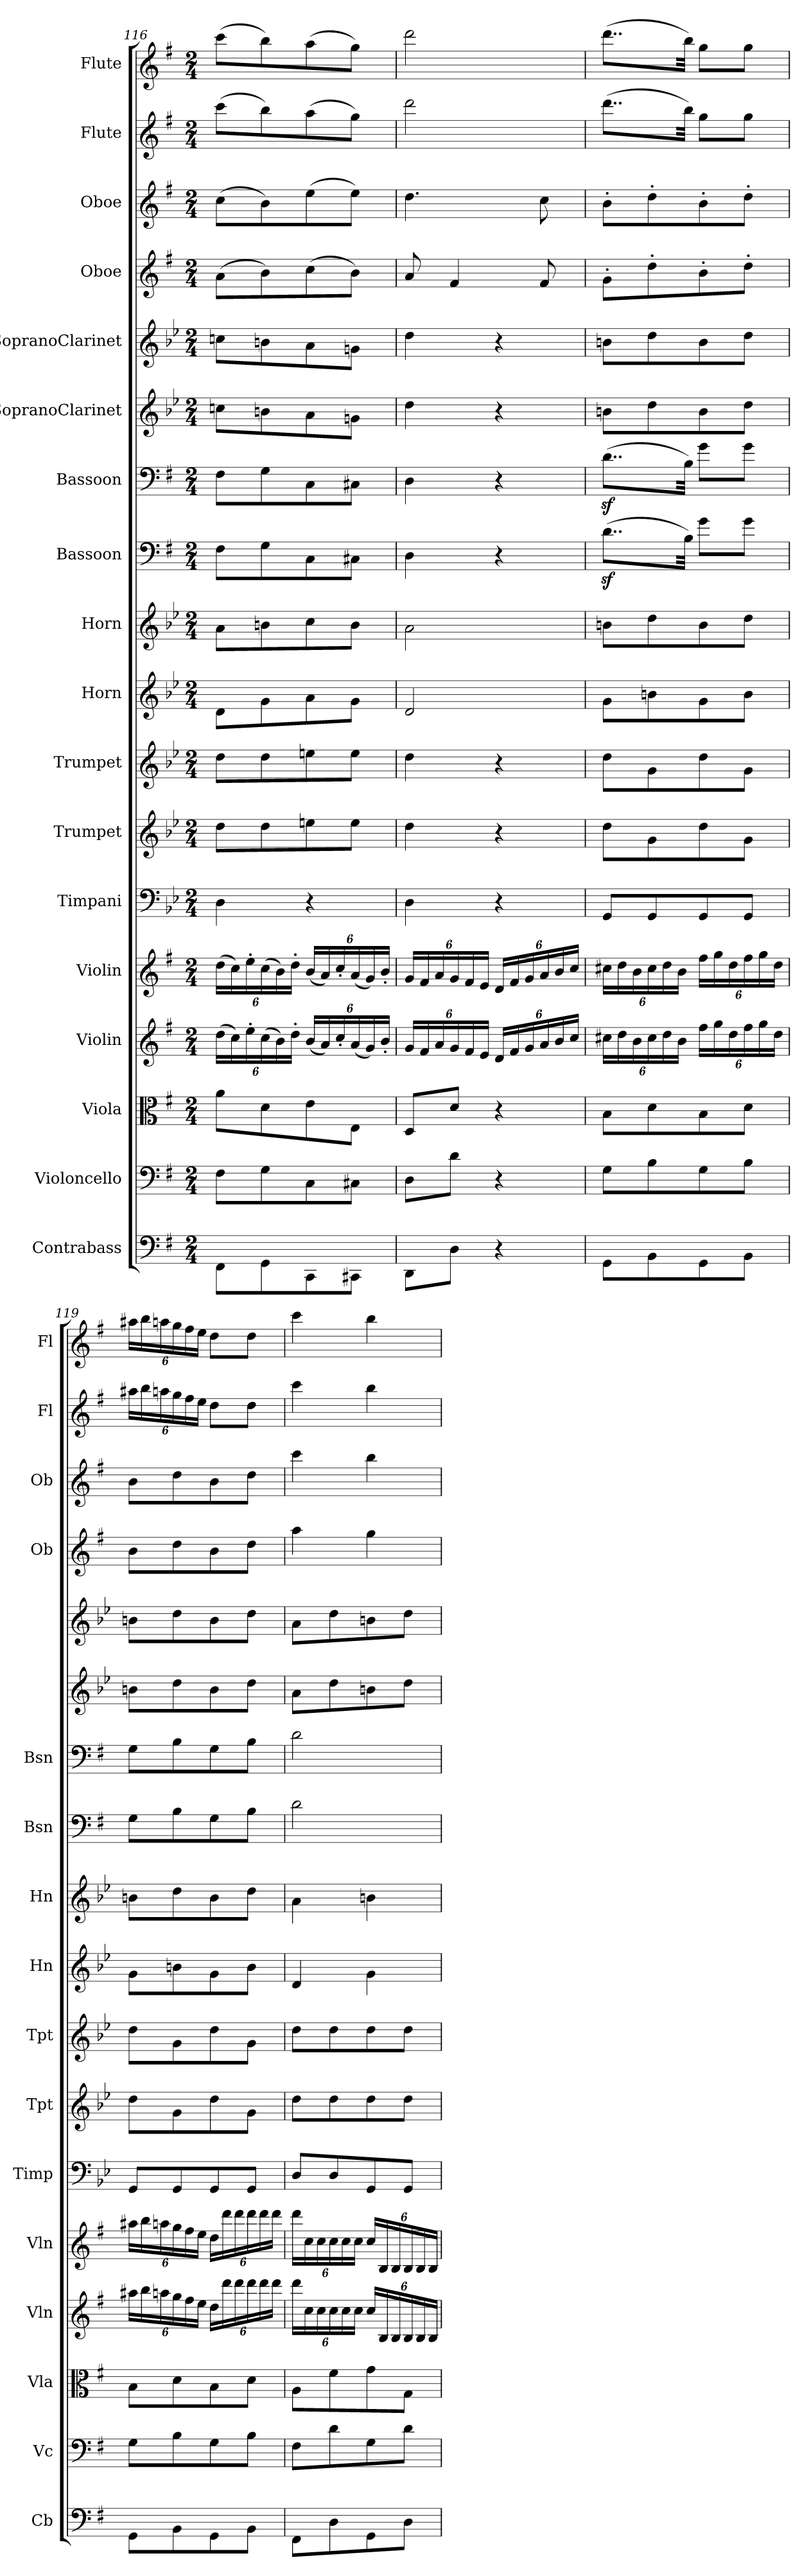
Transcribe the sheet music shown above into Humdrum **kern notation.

**kern	**kern	**kern	**kern	**kern	**kern	**kern	**kern	**kern	**kern	**kern	**kern	**kern	**kern	**kern	**kern	**kern	**kern
*part18	*part17	*part16	*part15	*part14	*part13	*part12	*part11	*part10	*part9	*part8	*part7	*part6	*part5	*part4	*part3	*part2	*part1
*staff18	*staff17	*staff16	*staff15	*staff14	*staff13	*staff12	*staff11	*staff10	*staff9	*staff8	*staff7	*staff6	*staff5	*staff4	*staff3	*staff2	*staff1
*I"Contrabass	*I"Violoncello	*I"Viola	*I"Violin	*I"Violin	*I"Timpani	*I"Trumpet	*I"Trumpet	*I"Horn	*I"Horn	*I"Bassoon	*I"Bassoon	*I"SopranoClarinet	*I"SopranoClarinet	*I"Oboe	*I"Oboe	*I"Flute	*I"Flute
*I'Cb	*I'Vc	*I'Vla	*I'Vln	*I'Vln	*I'Timp	*I'Tpt	*I'Tpt	*I'Hn	*I'Hn	*I'Bsn	*I'Bsn	*	*	*I'Ob	*I'Ob	*I'Fl	*I'Fl
*clefF4	*clefF4	*clefC3	*clefG2	*clefG2	*clefF4	*clefG2	*clefG2	*clefG2	*clefG2	*clefF4	*clefF4	*clefG2	*clefG2	*clefG2	*clefG2	*clefG2	*clefG2
*k[f#]	*k[f#]	*k[f#]	*k[f#]	*k[f#]	*k[b-e-]	*k[b-e-]	*k[b-e-]	*k[b-e-]	*k[b-e-]	*k[f#]	*k[f#]	*k[b-e-]	*k[b-e-]	*k[f#]	*k[f#]	*k[f#]	*k[f#]
*M2/4	*M2/4	*M2/4	*M2/4	*M2/4	*M2/4	*M2/4	*M2/4	*M2/4	*M2/4	*M2/4	*M2/4	*M2/4	*M2/4	*M2/4	*M2/4	*M2/4	*M2/4
=116	=116	=116	=116	=116	=116	=116	=116	=116	=116	=116	=116	=116	=116	=116	=116	=116	=116
8FF#\L	8F#\L	8a\L	(24dd\LL	(24dd\LL	4D\	8dd\L	8dd\L	8d\L	8a\L	8F#\L	8F#\L	8ccn\L	8ccn\L	(8a\L	(8cc\L	(8ccc\L	(8ccc\L
.	.	.	24cc\)	24cc\)	.	.	.	.	.	.	.	.	.	.	.	.	.
.	.	.	24ee'\	24ee'\	.	.	.	.	.	.	.	.	.	.	.	.	.
8GG\	8G\	8d\	(24cc\	(24cc\	.	8dd\	8dd\	8g\	8bn\	8G\	8G\	8bn\	8bn\	8b\)	8b\)	8bb\)	8bb\)
.	.	.	24b\)	24b\)	.	.	.	.	.	.	.	.	.	.	.	.	.
.	.	.	24dd'\JJ	24dd'\JJ	.	.	.	.	.	.	.	.	.	.	.	.	.
8CC\	8C\	8e\	(24b/LL	(24b/LL	4r	8een\	8een\	8a\	8cc\	8C\	8C\	8a\	8a\	(8cc\	(8ee\	(8aa\	(8aa\
.	.	.	24a/)	24a/)	.	.	.	.	.	.	.	.	.	.	.	.	.
.	.	.	24cc'/	24cc'/	.	.	.	.	.	.	.	.	.	.	.	.	.
8CC#X\J	8C#X\J	8E\J	(24a/	(24a/	.	8ee\J	8ee\J	8g\J	8b\J	8C#X\J	8C#X\J	8gn\J	8gn\J	8b\J)	8ee\J)	8gg\J)	8gg\J)
.	.	.	24g/)	24g/)	.	.	.	.	.	.	.	.	.	.	.	.	.
.	.	.	24b'/JJ	24b'/JJ	.	.	.	.	.	.	.	.	.	.	.	.	.
=117	=117	=117	=117	=117	=117	=117	=117	=117	=117	=117	=117	=117	=117	=117	=117	=117	=117
8DD\L	8D\L	8D/L	24g/LL	24g/LL	4D\	4dd\	4dd\	2d/	2a\	4D\	4D\	4dd\	4dd\	8a/	4.dd\	2ddd\	2ddd\
.	.	.	24f#/	24f#/	.	.	.	.	.	.	.	.	.	.	.	.	.
.	.	.	24a/	24a/	.	.	.	.	.	.	.	.	.	.	.	.	.
8D\J	8d\J	8d/J	24g/	24g/	.	.	.	.	.	.	.	.	.	4f#/	.	.	.
.	.	.	24f#/	24f#/	.	.	.	.	.	.	.	.	.	.	.	.	.
.	.	.	24e/JJ	24e/JJ	.	.	.	.	.	.	.	.	.	.	.	.	.
4r	4r	4r	24d/LL	24d/LL	4r	4r	4r	.	.	4r	4r	4r	4r	.	.	.	.
.	.	.	24f#/	24f#/	.	.	.	.	.	.	.	.	.	.	.	.	.
.	.	.	24g/	24g/	.	.	.	.	.	.	.	.	.	.	.	.	.
.	.	.	24a/	24a/	.	.	.	.	.	.	.	.	.	8f#/	8cc\	.	.
.	.	.	24b/	24b/	.	.	.	.	.	.	.	.	.	.	.	.	.
.	.	.	24cc/JJ	24cc/JJ	.	.	.	.	.	.	.	.	.	.	.	.	.
=118	=118	=118	=118	=118	=118	=118	=118	=118	=118	=118	=118	=118	=118	=118	=118	=118	=118
8GG\L	8G\L	8B\L	24cc#X\LL	24cc#X\LL	8GG/L	8dd\L	8dd\L	8g\L	8bn\L	(8..dz\L	(8..dz\L	8bn\L	8bn\L	8g'\L	8b'\L	(8..ddd\L	(8..ddd\L
.	.	.	24dd\	24dd\	.	.	.	.	.	.	.	.	.	.	.	.	.
.	.	.	24b\	24b\	.	.	.	.	.	.	.	.	.	.	.	.	.
8BB\	8B\	8d\	24cc#\	24cc#\	8GG/	8g\	8g\	8bn\	8dd\	.	.	8dd\	8dd\	8dd'\	8dd'\	.	.
.	.	.	24dd\	24dd\	.	.	.	.	.	.	.	.	.	.	.	.	.
.	.	.	24b\JJ	24b\JJ	.	.	.	.	.	.	.	.	.	.	.	.	.
.	.	.	.	.	.	.	.	.	.	32B\Jkk)	32B\Jkk)	.	.	.	.	32bb\Jkk)	32bb\Jkk)
8GG\	8G\	8B\	24ff#\LL	24ff#\LL	8GG/	8dd\	8dd\	8g\	8b\	8g\L	8g\L	8b\	8b\	8b'\	8b'\	8gg\L	8gg\L
.	.	.	24gg\	24gg\	.	.	.	.	.	.	.	.	.	.	.	.	.
.	.	.	24dd\	24dd\	.	.	.	.	.	.	.	.	.	.	.	.	.
8BB\J	8B\J	8d\J	24ff#\	24ff#\	8GG/J	8g\J	8g\J	8b\J	8dd\J	8g\J	8g\J	8dd\J	8dd\J	8dd'\J	8dd'\J	8gg\J	8gg\J
.	.	.	24gg\	24gg\	.	.	.	.	.	.	.	.	.	.	.	.	.
.	.	.	24dd\JJ	24dd\JJ	.	.	.	.	.	.	.	.	.	.	.	.	.
=119	=119	=119	=119	=119	=119	=119	=119	=119	=119	=119	=119	=119	=119	=119	=119	=119	=119
8GG\L	8G\L	8B\L	24aa#X\LL	24aa#X\LL	8GG/L	8dd\L	8dd\L	8g\L	8bn\L	8G\L	8G\L	8bn\L	8bn\L	8b\L	8b\L	24aa#X\LL	24aa#X\LL
.	.	.	24bb\	24bb\	.	.	.	.	.	.	.	.	.	.	.	24bb\	24bb\
.	.	.	24aan\	24aan\	.	.	.	.	.	.	.	.	.	.	.	24aan\	24aan\
8BB\	8B\	8d\	24gg\	24gg\	8GG/	8g\	8g\	8bn\	8dd\	8B\	8B\	8dd\	8dd\	8dd\	8dd\	24gg\	24gg\
.	.	.	24ff#\	24ff#\	.	.	.	.	.	.	.	.	.	.	.	24ff#\	24ff#\
.	.	.	24ee\JJ	24ee\JJ	.	.	.	.	.	.	.	.	.	.	.	24ee\JJ	24ee\JJ
8GG\	8G\	8B\	24dd\LL	24dd\LL	8GG/	8dd\	8dd\	8g\	8b\	8G\	8G\	8b\	8b\	8b\	8b\	8dd\L	8dd\L
.	.	.	24ddd\	24ddd\	.	.	.	.	.	.	.	.	.	.	.	.	.
.	.	.	24ddd\	24ddd\	.	.	.	.	.	.	.	.	.	.	.	.	.
8BB\J	8B\J	8d\J	24ddd\	24ddd\	8GG/J	8g\J	8g\J	8b\J	8dd\J	8B\J	8B\J	8dd\J	8dd\J	8dd\J	8dd\J	8dd\J	8dd\J
.	.	.	24ddd\	24ddd\	.	.	.	.	.	.	.	.	.	.	.	.	.
.	.	.	24ddd\JJ	24ddd\JJ	.	.	.	.	.	.	.	.	.	.	.	.	.
=120	=120	=120	=120	=120	=120	=120	=120	=120	=120	=120	=120	=120	=120	=120	=120	=120	=120
8FF#\L	8F#\L	8A\L	24ddd\LL	24ddd\LL	8D/L	8dd\L	8dd\L	4d/	4a\	2d\	2d\	8a\L	8a\L	4aa\	4ccc\	4ccc\	4ccc\
.	.	.	24cc\	24cc\	.	.	.	.	.	.	.	.	.	.	.	.	.
.	.	.	24cc\	24cc\	.	.	.	.	.	.	.	.	.	.	.	.	.
8D\	8d\	8f#\	24cc\	24cc\	8D/	8dd\	8dd\	.	.	.	.	8dd\	8dd\	.	.	.	.
.	.	.	24cc\	24cc\	.	.	.	.	.	.	.	.	.	.	.	.	.
.	.	.	24cc\JJ	24cc\JJ	.	.	.	.	.	.	.	.	.	.	.	.	.
8GG\	8G\	8g\	24cc/LL	24cc/LL	8GG/	8dd\	8dd\	4g\	4bn\	.	.	8bn\	8bn\	4gg\	4bb\	4bb\	4bb\
.	.	.	24B/	24B/	.	.	.	.	.	.	.	.	.	.	.	.	.
.	.	.	24B/	24B/	.	.	.	.	.	.	.	.	.	.	.	.	.
8D\J	8d\J	8G\J	24B/	24B/	8GG/J	8dd\J	8dd\J	.	.	.	.	8dd\J	8dd\J	.	.	.	.
.	.	.	24B/	24B/	.	.	.	.	.	.	.	.	.	.	.	.	.
.	.	.	24B/JJ	24B/JJ	.	.	.	.	.	.	.	.	.	.	.	.	.
=	=	=	=	=	=	=	=	=	=	=	=	=	=	=	=	=	=
*-	*-	*-	*-	*-	*-	*-	*-	*-	*-	*-	*-	*-	*-	*-	*-	*-	*-
